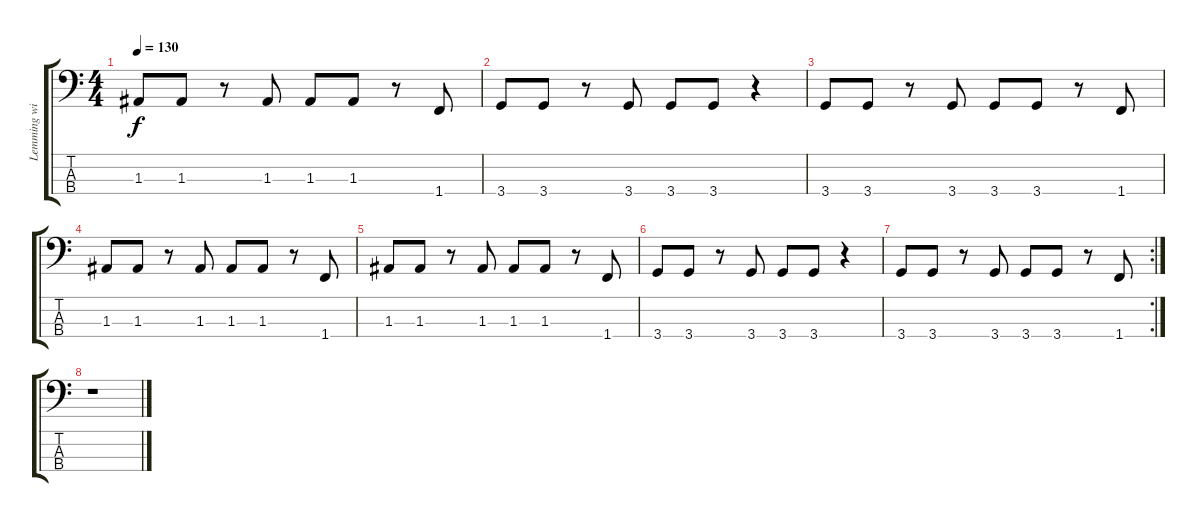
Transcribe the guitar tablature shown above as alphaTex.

\track ("Lemming with Bass" "Lemming wi") {instrument electricbassfinger}
\staff {score tabs}
\tuning (G2 D2 A1 E1) {hide}
\ts (4 4)
\tempo 130
\clef f4
\ks c
1.3.8{dy f} 1.3.8 r.8 1.3.8 1.3.8 1.3.8 r.8 1.4.8 |
3.4.8 3.4.8 r.8 3.4.8 3.4.8 3.4.8 r.4 |
3.4.8 3.4.8 r.8 3.4.8 3.4.8 3.4.8 r.8 1.4.8 |
1.3.8 1.3.8 r.8 1.3.8 1.3.8 1.3.8 r.8 1.4.8 |
1.3.8 1.3.8 r.8 1.3.8 1.3.8 1.3.8 r.8 1.4.8 |
3.4.8 3.4.8 r.8 3.4.8 3.4.8 3.4.8 r.4 |
\rc 2
3.4.8 3.4.8 r.8 3.4.8 3.4.8 3.4.8 r.8 1.4.8 |
r.1
